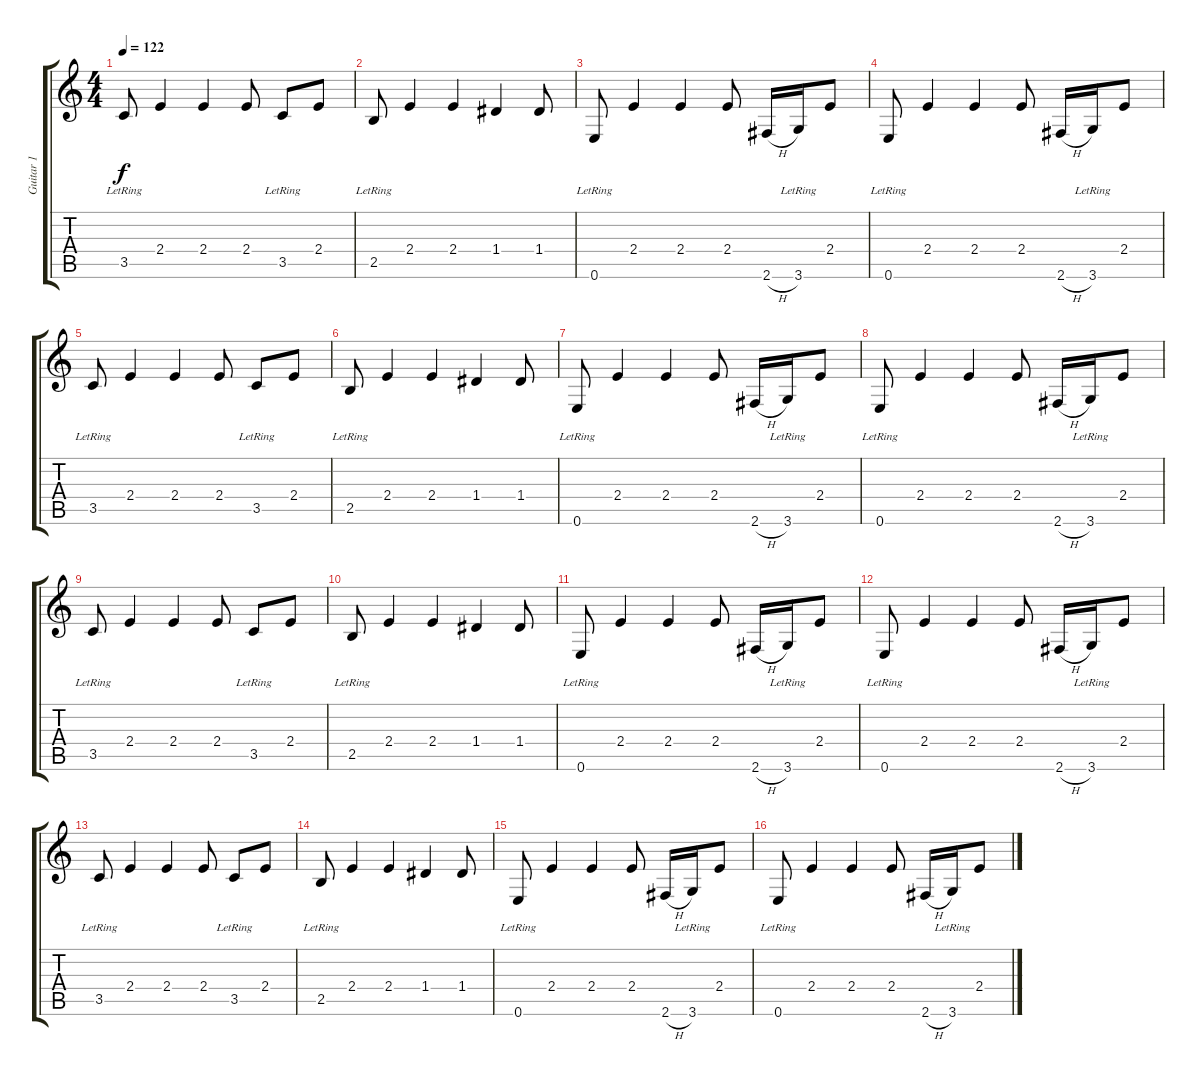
\track ("Guitar 1" "Guitar 1") {instrument electricguitarclean}
\staff {score tabs}
\tuning (E4 B3 G3 D3 A2 E2) {hide}
\ts (4 4)
\tempo 122
\clef g2
\ks c
3.5{lr}.8{dy f} 2.4.4 2.4.4 2.4.8 3.5{lr}.8 2.4.8 |
2.5{lr}.8 2.4.4 2.4.4 1.4.4 1.4.8 |
0.6{lr}.8 2.4.4 2.4.4 2.4.8 2.6{h}.16 3.6{lr}.16 2.4.8 |
0.6{lr}.8 2.4.4 2.4.4 2.4.8 2.6{h}.16 3.6{lr}.16 2.4.8 |
3.5{lr}.8 2.4.4 2.4.4 2.4.8 3.5{lr}.8 2.4.8 |
2.5{lr}.8 2.4.4 2.4.4 1.4.4 1.4.8 |
0.6{lr}.8 2.4.4 2.4.4 2.4.8 2.6{h}.16 3.6{lr}.16 2.4.8 |
0.6{lr}.8 2.4.4 2.4.4 2.4.8 2.6{h}.16 3.6{lr}.16 2.4.8 |
3.5{lr}.8 2.4.4 2.4.4 2.4.8 3.5{lr}.8 2.4.8 |
2.5{lr}.8 2.4.4 2.4.4 1.4.4 1.4.8 |
0.6{lr}.8 2.4.4 2.4.4 2.4.8 2.6{h}.16 3.6{lr}.16 2.4.8 |
0.6{lr}.8 2.4.4 2.4.4 2.4.8 2.6{h}.16 3.6{lr}.16 2.4.8 |
3.5{lr}.8 2.4.4 2.4.4 2.4.8 3.5{lr}.8 2.4.8 |
2.5{lr}.8 2.4.4 2.4.4 1.4.4 1.4.8 |
0.6{lr}.8 2.4.4 2.4.4 2.4.8 2.6{h}.16 3.6{lr}.16 2.4.8 |
0.6{lr}.8 2.4.4 2.4.4 2.4.8 2.6{h}.16 3.6{lr}.16 2.4.8
